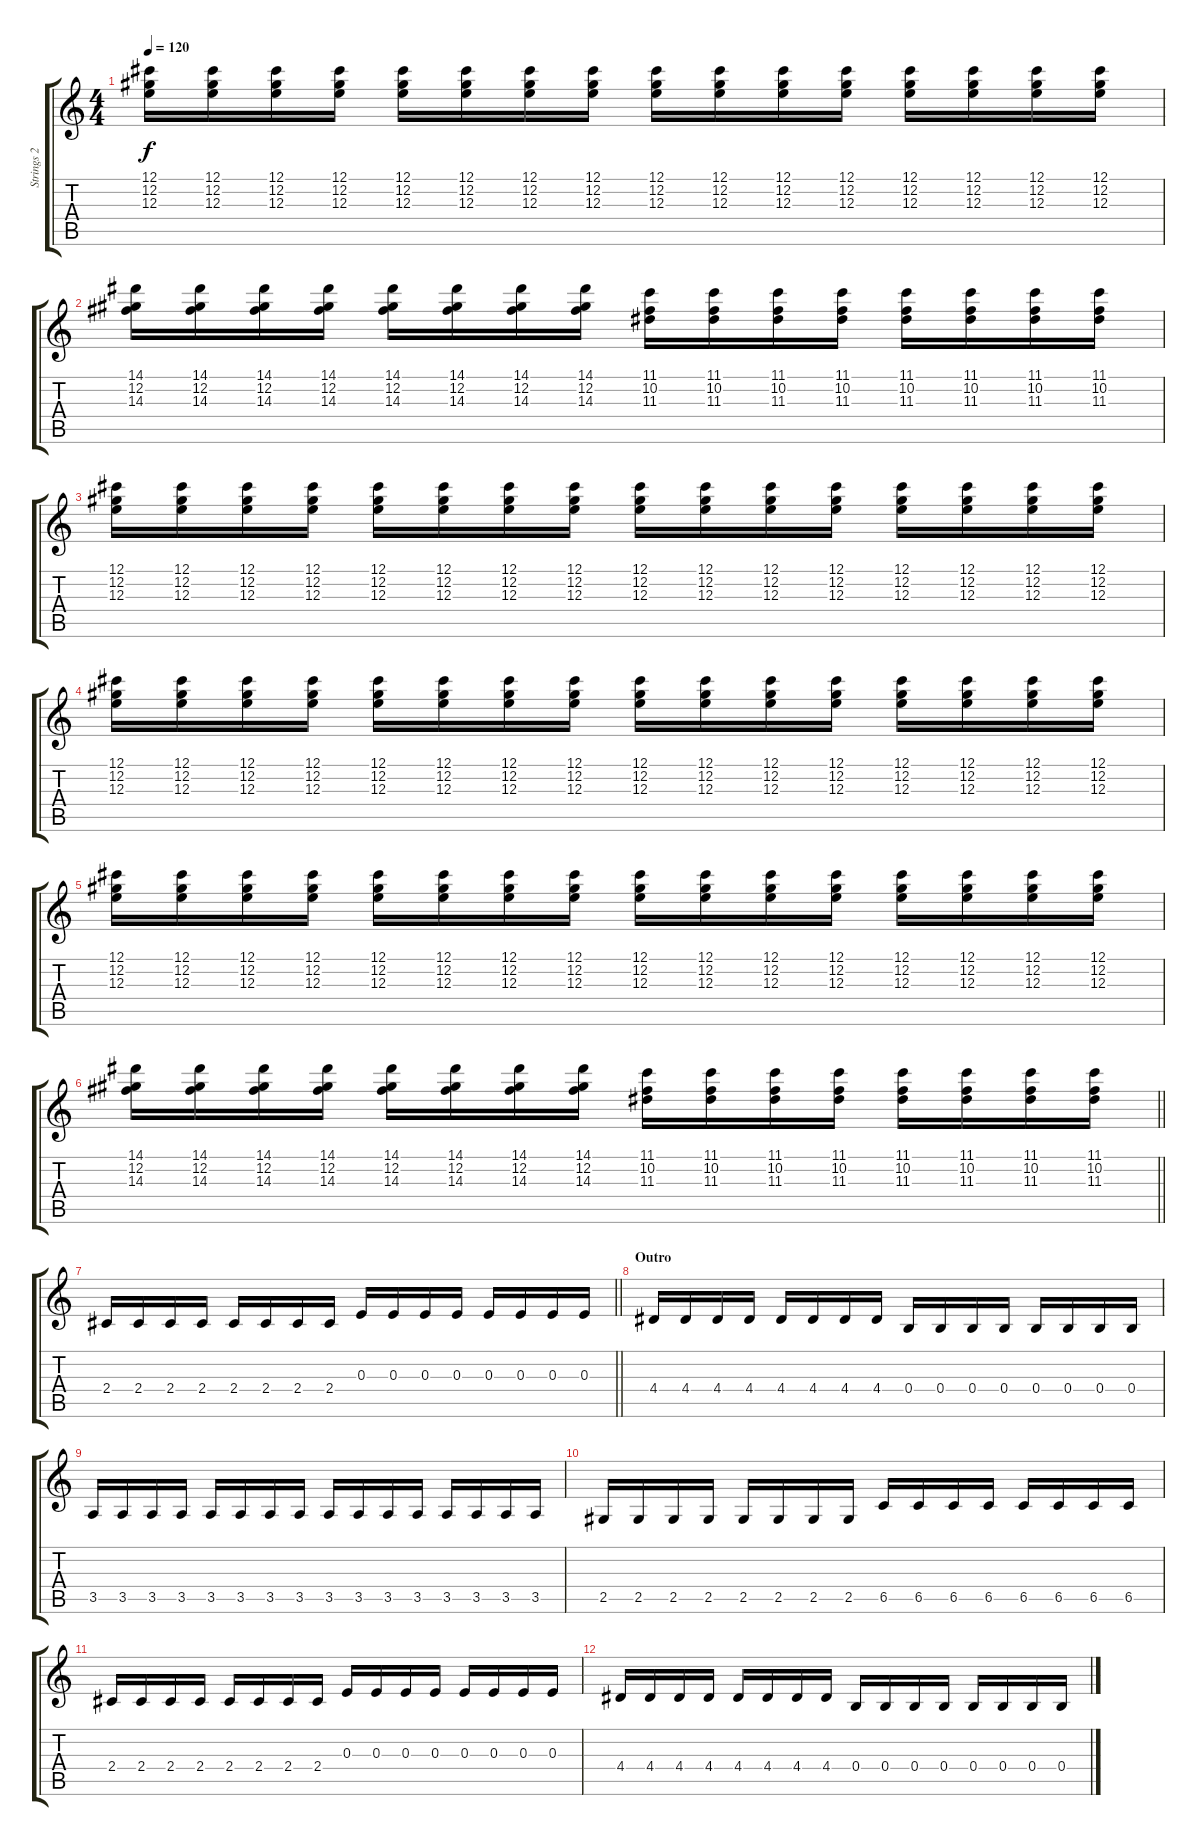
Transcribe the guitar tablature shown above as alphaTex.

\track ("Strings 2" "Strings 2") {instrument synthbass1}
\staff {score tabs}
\tuning (Db4 Ab3 E3 B2 Gb2 Db2) {hide}
\ts (4 4)
\tempo 120
\clef g2
\ks c
(12.1 12.2 12.3).16{dy f} (12.1 12.2 12.3).16 (12.1 12.2 12.3).16 (12.1 12.2 12.3).16 (12.1 12.2 12.3).16 (12.1 12.2 12.3).16 (12.1 12.2 12.3).16 (12.1 12.2 12.3).16 (12.1 12.2 12.3).16 (12.1 12.2 12.3).16 (12.1 12.2 12.3).16 (12.1 12.2 12.3).16 (12.1 12.2 12.3).16 (12.1 12.2 12.3).16 (12.1 12.2 12.3).16 (12.1 12.2 12.3).16 |
(14.1 12.2 14.3).16 (14.1 12.2 14.3).16 (14.1 12.2 14.3).16 (14.1 12.2 14.3).16 (14.1 12.2 14.3).16 (14.1 12.2 14.3).16 (14.1 12.2 14.3).16 (14.1 12.2 14.3).16 (11.1 10.2 11.3).16 (11.1 10.2 11.3).16 (11.1 10.2 11.3).16 (11.1 10.2 11.3).16 (11.1 10.2 11.3).16 (11.1 10.2 11.3).16 (11.1 10.2 11.3).16 (11.1 10.2 11.3).16 |
(12.1 12.2 12.3).16 (12.1 12.2 12.3).16 (12.1 12.2 12.3).16 (12.1 12.2 12.3).16 (12.1 12.2 12.3).16 (12.1 12.2 12.3).16 (12.1 12.2 12.3).16 (12.1 12.2 12.3).16 (12.1 12.2 12.3).16 (12.1 12.2 12.3).16 (12.1 12.2 12.3).16 (12.1 12.2 12.3).16 (12.1 12.2 12.3).16 (12.1 12.2 12.3).16 (12.1 12.2 12.3).16 (12.1 12.2 12.3).16 |
(12.1 12.2 12.3).16 (12.1 12.2 12.3).16 (12.1 12.2 12.3).16 (12.1 12.2 12.3).16 (12.1 12.2 12.3).16 (12.1 12.2 12.3).16 (12.1 12.2 12.3).16 (12.1 12.2 12.3).16 (12.1 12.2 12.3).16 (12.1 12.2 12.3).16 (12.1 12.2 12.3).16 (12.1 12.2 12.3).16 (12.1 12.2 12.3).16 (12.1 12.2 12.3).16 (12.1 12.2 12.3).16 (12.1 12.2 12.3).16 |
(12.1 12.2 12.3).16 (12.1 12.2 12.3).16 (12.1 12.2 12.3).16 (12.1 12.2 12.3).16 (12.1 12.2 12.3).16 (12.1 12.2 12.3).16 (12.1 12.2 12.3).16 (12.1 12.2 12.3).16 (12.1 12.2 12.3).16 (12.1 12.2 12.3).16 (12.1 12.2 12.3).16 (12.1 12.2 12.3).16 (12.1 12.2 12.3).16 (12.1 12.2 12.3).16 (12.1 12.2 12.3).16 (12.1 12.2 12.3).16 |
\barLineRight lightlight
(14.1 12.2 14.3).16 (14.1 12.2 14.3).16 (14.1 12.2 14.3).16 (14.1 12.2 14.3).16 (14.1 12.2 14.3).16 (14.1 12.2 14.3).16 (14.1 12.2 14.3).16 (14.1 12.2 14.3).16 (11.1 10.2 11.3).16 (11.1 10.2 11.3).16 (11.1 10.2 11.3).16 (11.1 10.2 11.3).16 (11.1 10.2 11.3).16 (11.1 10.2 11.3).16 (11.1 10.2 11.3).16 (11.1 10.2 11.3).16 |
\barLineRight lightlight
2.4.16{volume 5 instrument pad3polysynth} 2.4.16 2.4.16 2.4.16 2.4.16 2.4.16 2.4.16 2.4.16 0.3.16 0.3.16 0.3.16 0.3.16 0.3.16 0.3.16 0.3.16 0.3.16 |
\section ("" "Outro")
4.4.16 4.4.16 4.4.16 4.4.16 4.4.16 4.4.16 4.4.16 4.4.16 0.4.16 0.4.16 0.4.16 0.4.16 0.4.16 0.4.16 0.4.16 0.4.16 |
3.5.16 3.5.16 3.5.16 3.5.16 3.5.16 3.5.16 3.5.16 3.5.16 3.5.16 3.5.16 3.5.16 3.5.16 3.5.16 3.5.16 3.5.16 3.5.16 |
2.5.16 2.5.16 2.5.16 2.5.16 2.5.16 2.5.16 2.5.16 2.5.16 6.5.16 6.5.16 6.5.16 6.5.16 6.5.16 6.5.16 6.5.16 6.5.16 |
2.4.16{volume 0 instrument pad3polysynth} 2.4.16 2.4.16 2.4.16 2.4.16 2.4.16 2.4.16 2.4.16 0.3.16 0.3.16 0.3.16 0.3.16 0.3.16 0.3.16 0.3.16 0.3.16 |
4.4.16 4.4.16 4.4.16 4.4.16 4.4.16 4.4.16 4.4.16 4.4.16 0.4.16 0.4.16 0.4.16 0.4.16 0.4.16 0.4.16 0.4.16 0.4.16
